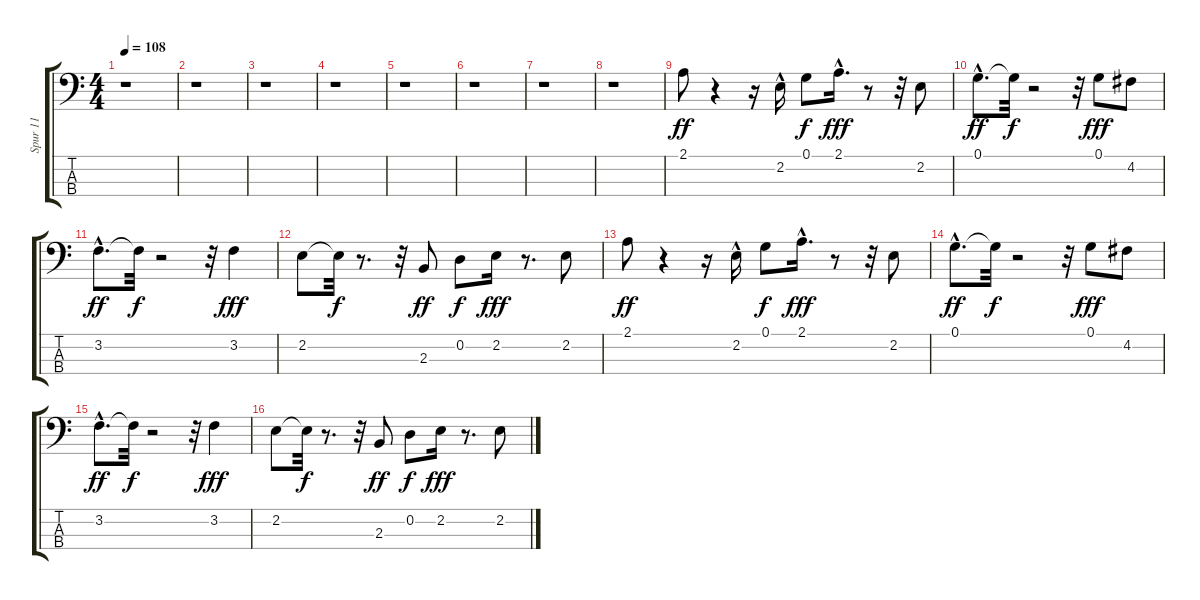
\track ("Spur 11" "Spur 11") {instrument synthbass2}
\staff {score tabs}
\tuning (G2 D2 A1 E1) {hide}
\ts (4 4)
\tempo 108
\clef f4
\ks c
r.1{dy ff instrument synthbass2} |
r.1 |
r.1 |
r.1 |
r.1 |
r.1 |
r.1 |
r.1 |
2.1.8 r.4 r.16 2.2{hac}.16 0.1.8{dy f} 2.1{hac}.16{d dy fff} r.8 r.32 2.2.8 |
0.1{hac}.8{d dy ff instrument synthbass2} 0.1{t}.32{dy f} r.2 r.32 0.1.8{dy fff} 4.2.8 |
3.2{hac}.8{d dy ff instrument synthbass2} 3.2{t}.32{dy f} r.2 r.32 3.2.4{dy fff} |
2.2.8{instrument synthbass2} 2.2{t}.32{dy f} r.8{d} r.32 2.3.8{dy ff} 0.2.8{dy f} 2.2.16{dy fff} r.8{d} 2.2.8 |
2.1.8{dy ff instrument synthbass2} r.4 r.16 2.2{hac}.16 0.1.8{dy f} 2.1{hac}.16{d dy fff} r.8 r.32 2.2.8 |
0.1{hac}.8{d dy ff instrument synthbass2} 0.1{t}.32{dy f} r.2 r.32 0.1.8{dy fff} 4.2.8 |
3.2{hac}.8{d dy ff instrument synthbass2} 3.2{t}.32{dy f} r.2 r.32 3.2.4{dy fff} |
2.2.8{instrument synthbass2} 2.2{t}.32{dy f} r.8{d} r.32 2.3.8{dy ff} 0.2.8{dy f} 2.2.16{dy fff} r.8{d} 2.2.8
